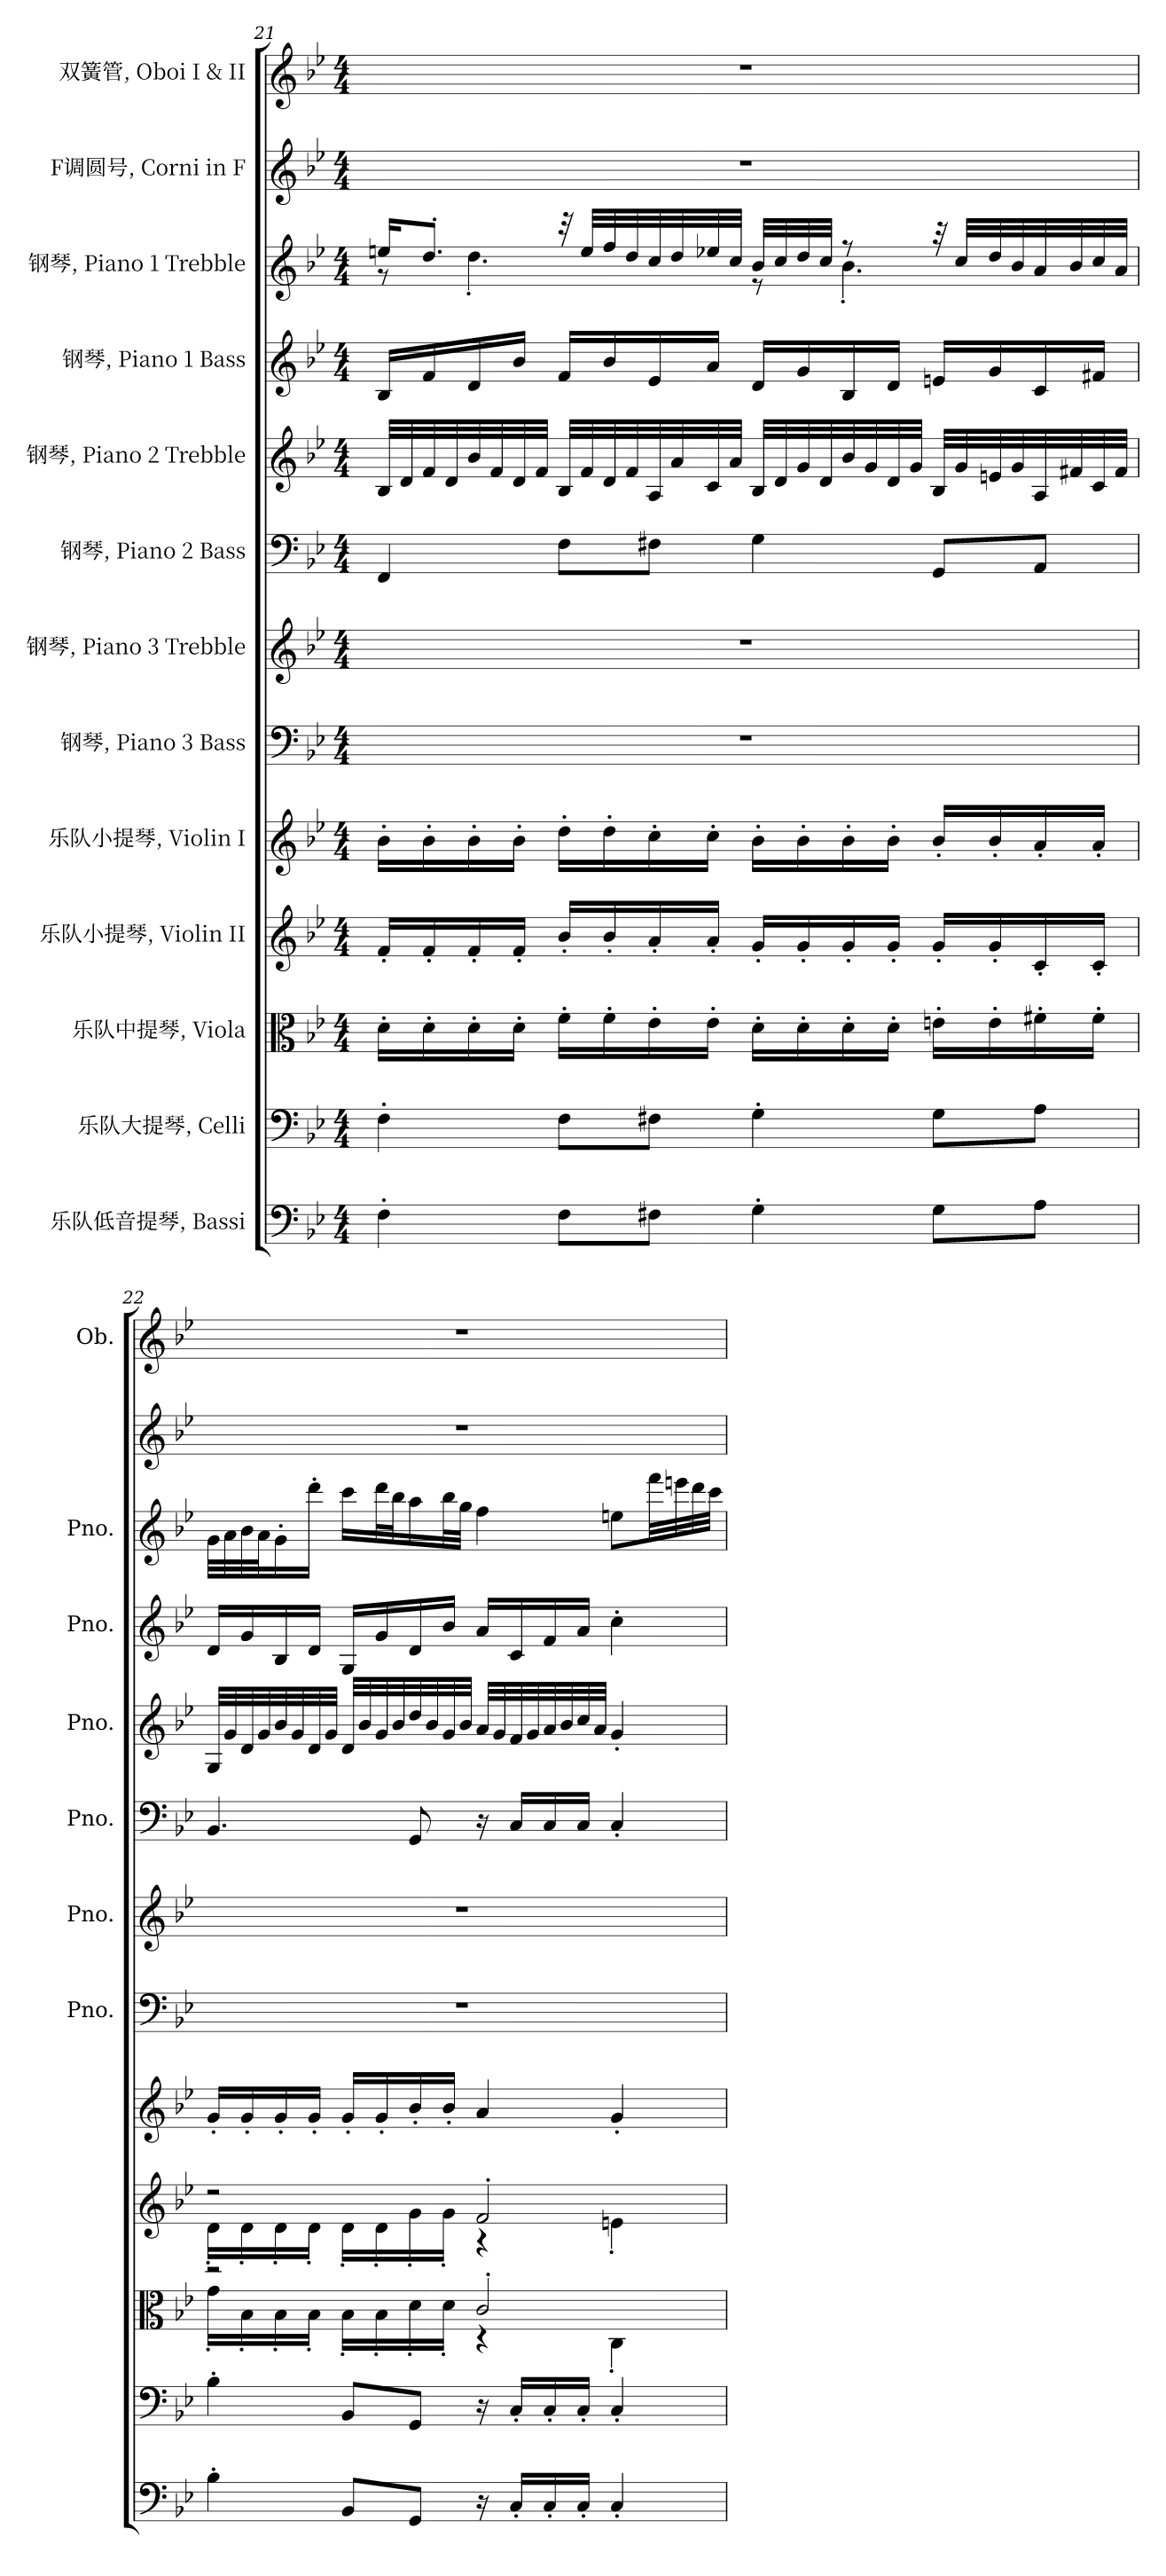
**kern	**kern	**kern	**kern	**kern	**kern	**kern	**kern	**kern	**kern	**kern	**kern	**kern
*part13	*part12	*part11	*part10	*part9	*part8	*part7	*part6	*part5	*part4	*part3	*part2	*part1
*staff13	*staff12	*staff11	*staff10	*staff9	*staff8	*staff7	*staff6	*staff5	*staff4	*staff3	*staff2	*staff1
*I"乐队低音提琴, Bassi	*I"乐队大提琴, Celli	*I"乐队中提琴, Viola	*I"乐队小提琴, Violin II	*I"乐队小提琴, Violin I	*I"钢琴, Piano 3 Bass	*I"钢琴, Piano 3 Trebble	*I"钢琴, Piano 2 Bass	*I"钢琴, Piano 2 Trebble	*I"钢琴, Piano 1 Bass	*I"钢琴, Piano 1 Trebble	*I"F调圆号, Corni in F	*I"双簧管, Oboi I &amp; II
*	*	*	*	*	*I'Pno.	*I'Pno.	*I'Pno.	*I'Pno.	*I'Pno.	*I'Pno.	*	*I'Ob.
!!LO:PB:g=z
*clefF4	*clefF4	*clefC3	*clefG2	*clefG2	*clefF4	*clefG2	*clefF4	*clefG2	*clefG2	*clefG2	*clefG2	*clefG2
*ITrd7c12	*	*	*	*	*	*	*	*	*	*	*ITrd4c7	*
*k[b-e-]	*k[b-e-]	*k[b-e-]	*k[b-e-]	*k[b-e-]	*k[b-e-]	*k[b-e-]	*k[b-e-]	*k[b-e-]	*k[b-e-]	*k[b-e-]	*k[b-e-a-]	*k[b-e-]
*M4/4	*M4/4	*M4/4	*M4/4	*M4/4	*M4/4	*M4/4	*M4/4	*M4/4	*M4/4	*M4/4	*M4/4	*M4/4
=21	=21	=21	=21	=21	=21	=21	=21	=21	=21	=21	=21	=21
*	*	*	*	*	*	*	*	*	*	*^	*	*
4FF'\	4F'\	16d'\LL	16f'/LL	16b-'\LL	1r	1r	4FF/	32B-/LLL	16B-/LL	16een/KL	8r	1r	1r
.	.	.	.	.	.	.	.	32d/	.	.	.	.	.
.	.	16d'\	16f'/	16b-'\	.	.	.	32f/	16f/	8.dd'/J	.	.	.
.	.	.	.	.	.	.	.	32d/	.	.	.	.	.
.	.	16d'\	16f'/	16b-'\	.	.	.	32b-/	16d/	.	4.dd'\	.	.
.	.	.	.	.	.	.	.	32f/	.	.	.	.	.
.	.	16d'\JJ	16f'/JJ	16b-'\JJ	.	.	.	32d/	16b-/JJ	.	.	.	.
.	.	.	.	.	.	.	.	32f/JJJ	.	.	.	.	.
8FF\L	8F\L	16f'\LL	16b-'/LL	16dd'\LL	.	.	8F\L	32B-/LLL	16f/LL	32r	.	.	.
.	.	.	.	.	.	.	.	32f/	.	32ee/LLL	.	.	.
.	.	16f'\	16b-'/	16dd'\	.	.	.	32d/	16b-/	32ff/	.	.	.
.	.	.	.	.	.	.	.	32f/	.	32dd/	.	.	.
8FF#X\J	8F#X\J	16e-'\	16a'/	16cc'\	.	.	8F#X\J	32A/	16e-/	32cc/	.	.	.
.	.	.	.	.	.	.	.	32a/	.	32dd/	.	.	.
.	.	16e-'\JJ	16a'/JJ	16cc'\JJ	.	.	.	32c/	16a/JJ	32ee-X/	.	.	.
.	.	.	.	.	.	.	.	32a/JJJ	.	32cc/JJJ	.	.	.
4GG'\	4G'\	16d'\LL	16g'/LL	16b-'\LL	.	.	4G\	32B-/LLL	16d/LL	32b-/LLL	8r	.	.
.	.	.	.	.	.	.	.	32d/	.	32cc/	.	.	.
.	.	16d'\	16g'/	16b-'\	.	.	.	32g/	16g/	32dd/	.	.	.
.	.	.	.	.	.	.	.	32d/	.	32cc/JJJ	.	.	.
.	.	16d'\	16g'/	16b-'\	.	.	.	32b-/	16B-/	8r	4.b-'\	.	.
.	.	.	.	.	.	.	.	32g/	.	.	.	.	.
.	.	16d'\JJ	16g'/JJ	16b-'\JJ	.	.	.	32d/	16d/JJ	.	.	.	.
.	.	.	.	.	.	.	.	32g/JJJ	.	.	.	.	.
8GG\L	8G\L	16en'\LL	16g'/LL	16b-'/LL	.	.	8GG/L	32B-/LLL	16en/LL	32r	.	.	.
.	.	.	.	.	.	.	.	32g/	.	32cc/LLL	.	.	.
.	.	16e'\	16g'/	16b-'/	.	.	.	32en/	16g/	32dd/	.	.	.
.	.	.	.	.	.	.	.	32g/	.	32b-/	.	.	.
8AA\J	8A\J	16f#X'\	16c'/	16a'/	.	.	8AA/J	32A/	16c/	32a/	.	.	.
.	.	.	.	.	.	.	.	32f#X/	.	32b-/	.	.	.
.	.	16f#'\JJ	16c'/JJ	16a'/JJ	.	.	.	32c/	16f#X/JJ	32cc/	.	.	.
.	.	.	.	.	.	.	.	32f#/JJJ	.	32a/JJJ	.	.	.
*	*	*	*	*	*	*	*	*	*	*v	*v	*	*
!!LO:PB:g=z
=22	=22	=22	=22	=22	=22	=22	=22	=22	=22	=22	=22	=22
*	*	*^	*^	*	*	*	*	*	*	*	*	*
4BB-'\	4B-'\	2r	16g'\LL	2r	16d'\LL	16g'/LL	1r	1r	4.BB-/	32G/LLL	16d/LL	32g\LLL	1r	1r
.	.	.	.	.	.	.	.	.	.	32g/	.	32a\	.	.
.	.	.	16B-'\	.	16d'\	16g'/	.	.	.	32d/	16g/	32b-\	.	.
.	.	.	.	.	.	.	.	.	.	32g/	.	32a\J	.	.
.	.	.	16B-'\	.	16d'\	16g'/	.	.	.	32b-/	16B-/	16g'\	.	.
.	.	.	.	.	.	.	.	.	.	32g/	.	.	.	.
.	.	.	16B-'\JJ	.	16d'\JJ	16g'/JJ	.	.	.	32d/	16d/JJ	16ddd'\JJ	.	.
.	.	.	.	.	.	.	.	.	.	32g/JJJ	.	.	.	.
8BBB-/L	8BB-/L	.	16B-'\LL	.	16d'\LL	16g'/LL	.	.	.	32d/LLL	16G/LL	16ccc\LL	.	.
.	.	.	.	.	.	.	.	.	.	32b-/	.	.	.	.
.	.	.	16B-'\	.	16d'\	16g'/	.	.	.	32g/	16g/	32ddd\L	.	.
.	.	.	.	.	.	.	.	.	.	32b-/	.	32bb-\J	.	.
8GGG/J	8GG/J	.	16d'\	.	16g'\	16b-'/	.	.	8GG/	32dd/	16d/	16aa\	.	.
.	.	.	.	.	.	.	.	.	.	32b-/	.	.	.	.
.	.	.	16d'\JJ	.	16g'\JJ	16b-'/JJ	.	.	.	32g/	16b-/JJ	32bb-\L	.	.
.	.	.	.	.	.	.	.	.	.	32b-/JJJ	.	32gg\JJJ	.	.
16r	16r	2c'/	4r	2f'/	4r	4a/	.	.	16r	32a/LLL	16a/LL	4ff\	.	.
.	.	.	.	.	.	.	.	.	.	32g/	.	.	.	.
16CC'/LL	16C'/LL	.	.	.	.	.	.	.	16C/LL	32f/	16c/	.	.	.
.	.	.	.	.	.	.	.	.	.	32g/	.	.	.	.
16CC'/	16C'/	.	.	.	.	.	.	.	16C/	32a/	16f/	.	.	.
.	.	.	.	.	.	.	.	.	.	32b-/	.	.	.	.
16CC'/JJ	16C'/JJ	.	.	.	.	.	.	.	16C/JJ	32cc/	16a/JJ	.	.	.
.	.	.	.	.	.	.	.	.	.	32a/JJJ	.	.	.	.
4CC'/	4C'/	.	4C'\	.	4en'\	4g'/	.	.	4C'/	4g'/	4cc'\	8een\L	.	.
.	.	.	.	.	.	.	.	.	.	.	.	32fff\LL	.	.
.	.	.	.	.	.	.	.	.	.	.	.	32eeen\	.	.
.	.	.	.	.	.	.	.	.	.	.	.	32ddd\	.	.
.	.	.	.	.	.	.	.	.	.	.	.	32ccc\JJJ	.	.
*	*	*v	*v	*	*	*	*	*	*	*	*	*	*	*
*	*	*	*v	*v	*	*	*	*	*	*	*	*	*
=	=	=	=	=	=	=	=	=	=	=	=	=
*-	*-	*-	*-	*-	*-	*-	*-	*-	*-	*-	*-	*-
